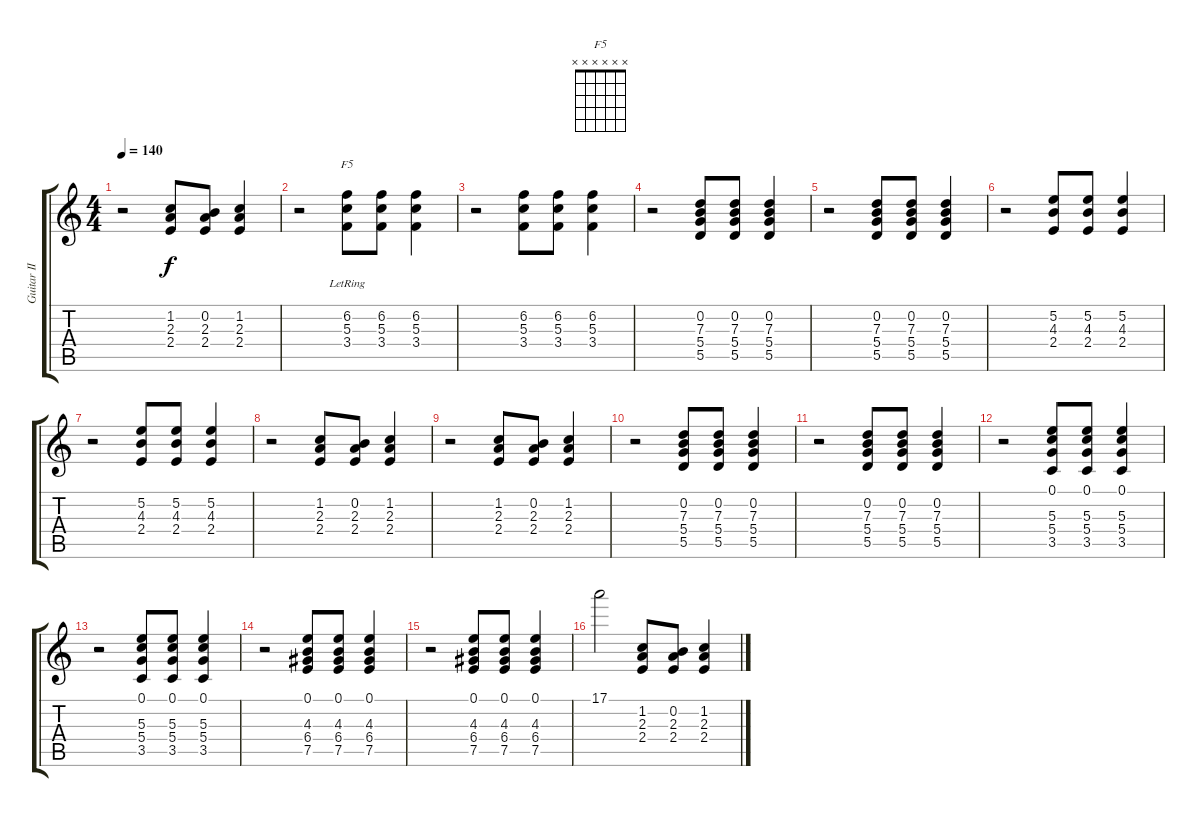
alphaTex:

\track ("Guitar II" "Guitar II") {instrument overdrivenguitar}
\staff {score tabs}
\tuning (E4 B3 G3 D3 A2 E2) {hide}
\chord ("F5" x x x x x x)
\ts (4 4)
\tempo 140
\clef g2
\ks c
r.2{dy f} (1.2 2.3 2.4).8 (0.2 2.3 2.4).8 (1.2 2.3 2.4).4 |
r.2 (6.2{lr} 5.3{lr} 3.4{lr}).8{ch "F5"} (6.2 5.3 3.4).8 (6.2 5.3 3.4).4 |
r.2 (6.2 5.3 3.4).8 (6.2 5.3 3.4).8 (6.2 5.3 3.4).4 |
r.2 (0.2 7.3 5.4 5.5).8 (0.2 7.3 5.4 5.5).8 (0.2 7.3 5.4 5.5).4 |
r.2 (0.2 7.3 5.4 5.5).8 (0.2 7.3 5.4 5.5).8 (0.2 7.3 5.4 5.5).4 |
r.2 (5.2 4.3 2.4).8 (5.2 4.3 2.4).8 (5.2 4.3 2.4).4 |
r.2 (5.2 4.3 2.4).8 (5.2 4.3 2.4).8 (5.2 4.3 2.4).4 |
r.2 (1.2 2.3 2.4).8 (0.2 2.3 2.4).8 (1.2 2.3 2.4).4 |
r.2 (1.2 2.3 2.4).8 (0.2 2.3 2.4).8 (1.2 2.3 2.4).4 |
r.2 (0.2 7.3 5.4 5.5).8 (0.2 7.3 5.4 5.5).8 (0.2 7.3 5.4 5.5).4 |
r.2 (0.2 7.3 5.4 5.5).8 (0.2 7.3 5.4 5.5).8 (0.2 7.3 5.4 5.5).4 |
r.2 (0.1 5.3 5.4 3.5).8 (0.1 5.3 5.4 3.5).8 (0.1 5.3 5.4 3.5).4 |
r.2 (0.1 5.3 5.4 3.5).8 (0.1 5.3 5.4 3.5).8 (0.1 5.3 5.4 3.5).4 |
r.2 (0.1 4.3 6.4 7.5).8 (0.1 4.3 6.4 7.5).8 (0.1 4.3 6.4 7.5).4 |
r.2 (0.1 4.3 6.4 7.5).8 (0.1 4.3 6.4 7.5).8 (0.1 4.3 6.4 7.5).4 |
17.1.2 (1.2 2.3 2.4).8 (0.2 2.3 2.4).8 (1.2 2.3 2.4).4
